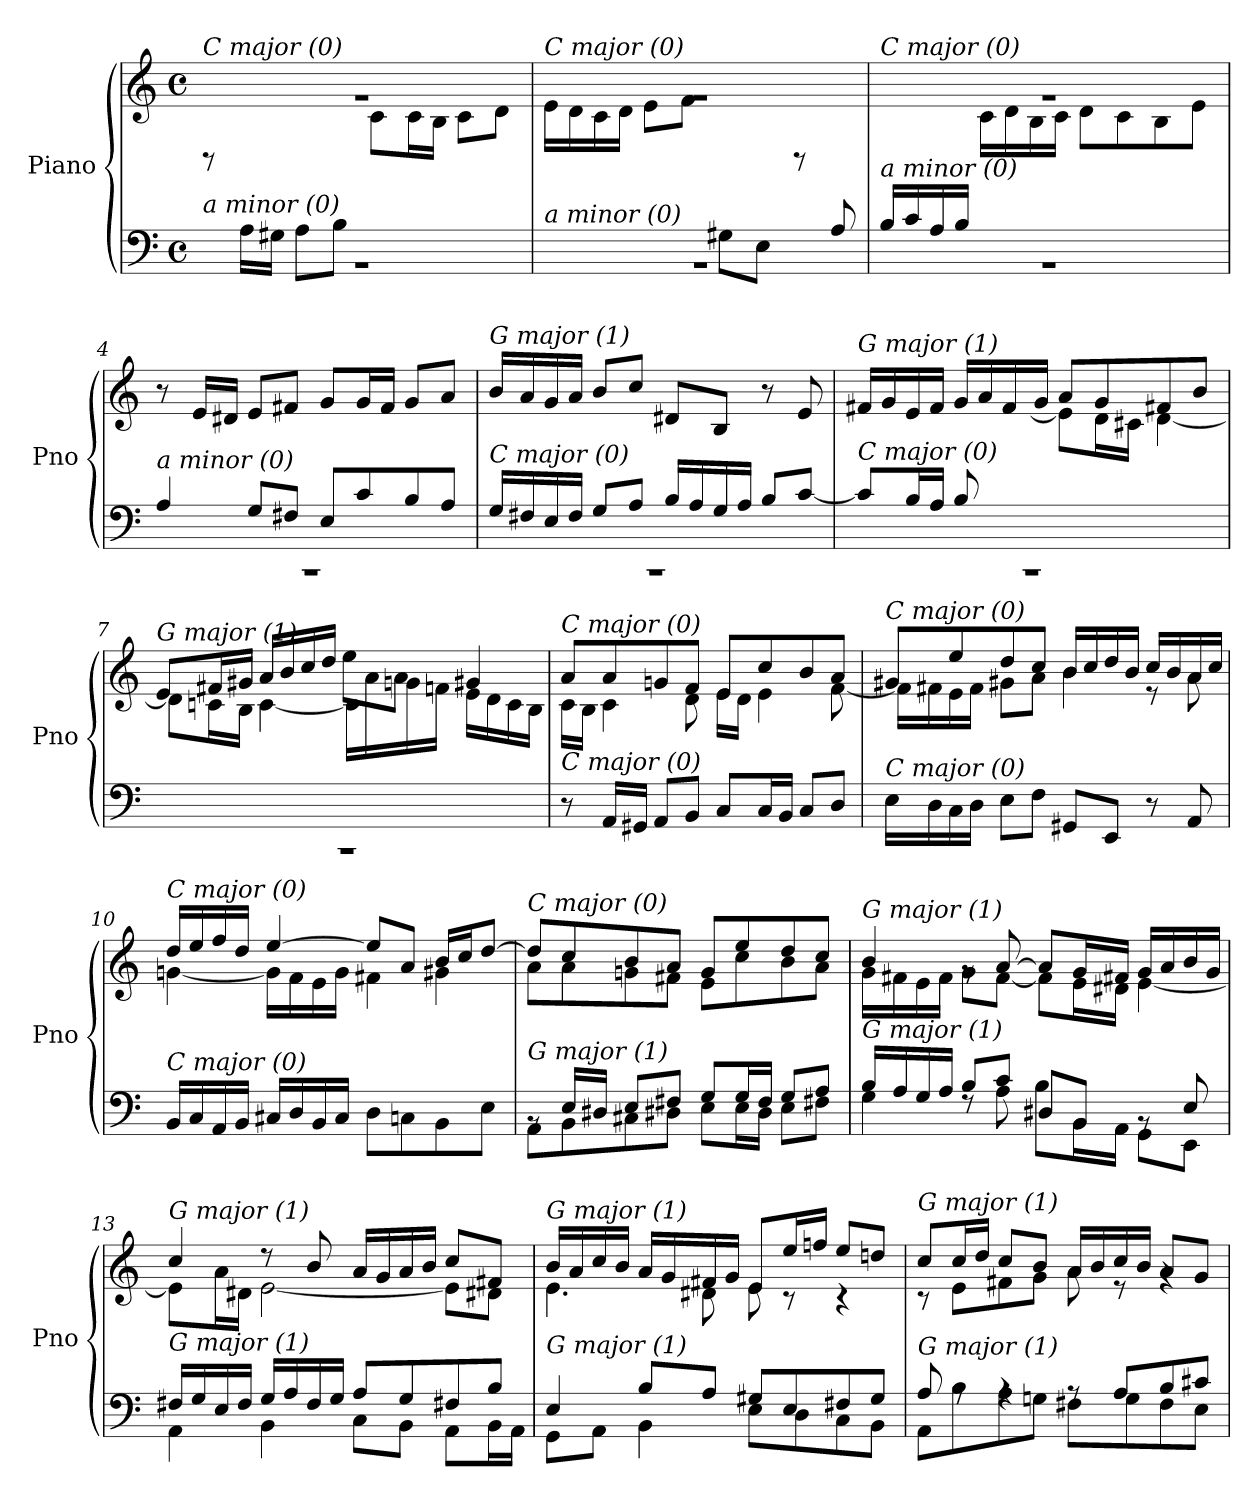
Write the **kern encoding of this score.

**kern	**kern
*part1	*part1
*staff2	*staff1
*I"Piano	*
*I'Pno	*
*clefF4	*clefG2
*k[]	*k[]
*M4/4	*M4/4
*met(c)	*met(c)
=1	=1
*^	*^
!	!	!LO:TX:i:t=C major (0)	!
!LO:TX:i:t=a minor (0)	!	!	!
8ryy	1rBB	1rg	8rBB
16A\LL	.	.	4.ryy
16G#X\JJ	.	.	.
8A\L	.	.	.
8B\J	.	.	.
2ryy	.	.	8c\L
.	.	.	16c\L
.	.	.	16B\JJ
.	.	.	8c\L
.	.	.	8d\J
=2	=2	=2	=2
!	!	!LO:TX:i:t=C major (0)	!
!LO:TX:i:t=a minor (0)	!	!	!
2ryy	1rBB	1rg	16e\LL
.	.	.	16d\
.	.	.	16c\
.	.	.	16d\JJ
.	.	.	8e\L
.	.	.	8f\J
8G#X\L	.	.	4ryy
8E\J	.	.	.
8ryy	.	.	8rBB
8A/	.	.	8ryy
=3	=3	=3	=3
!	!	!LO:TX:i:t=C major (0)	!
!LO:TX:i:t=a minor (0)	!	!	!
16B/LL	1rBB	1rg	4ryy
16c/	.	.	.
16A/	.	.	.
16B/JJ	.	.	.
2.ryy	.	.	16c\LL
.	.	.	16d\
.	.	.	16B\
.	.	.	16c\JJ
.	.	.	8d\L
.	.	.	8c\
.	.	.	8B\
.	.	.	8e\J
!!LO:LB:g=z
=4	=4	=4	=4
!	!	!LO:TX:i:t=G major (1)	!
!LO:TX:i:t=a minor (0)	!	!	!
*	*	*v	*v
1rCC	4A/	8r
.	.	16e/LL
.	.	16d#X/JJ
.	8G/L	8e/L
.	8F#X/J	8f#X/J
.	8E/L	8g/L
.	8c/	16g/L
.	.	16f#/JJ
.	8B/	8g/L
.	8A/J	8a/J
!!LO:LB:g=z
=5	=5	=5
!	!	!LO:TX:i:t=G major (1)
!LO:TX:i:t=C major (0)	!	!
1rCC	16G/LL	16b/LL
.	16F#X/	16a/
.	16E/	16g/
.	16F#/JJ	16a/JJ
.	8G/L	8b/L
.	8A/J	8cc/J
.	16B/LL	8d#X/L
.	16A/	.
.	16G/	8B/J
.	16A/JJ	.
.	8B/L	8r
.	[8c/J	8e/
=6	=6	=6
*	*	*^
!	!	!LO:TX:i:t=G major (1)	!
!LO:TX:i:t=C major (0)	!	!	!
1rCC	8c/L]	16f#X/LL	4.ryy
.	.	16g/	.
.	16B/L	16e/	.
.	16A/JJ	16f#/JJ	.
.	8B/L	16g/LL	.
.	.	16a/	.
.	2ryy	16f#/	[8e\J
.	.	16g/JJ	.
.	.	8a/L	8e\L]
.	.	8g/	16d\L
.	.	.	16c#X\JJ
.	.	8f#X/	[4d\
.	8ryy	8b/J	.
=7	=7	=7	=7
!	!	!LO:TX:i:t=G major (1)	!
!LO:TX:i:t=C major (0)	!	!	!
*v	*v	*	*
1rCC	8e/L	8d\L]
.	16f#X/L	16cn\L
.	16g#X/JJ	16B\JJ
.	16a/LL	[4c\
.	16b/	.
.	16cc/	.
.	16dd/JJ	.
.	8ee\L	16c\LL]
.	.	16a\
.	8a\J	16gn\
.	.	16fn\JJ
.	4g#X/	16e\LL
.	.	16d\
.	.	16c\
.	.	16B\JJ
!!LO:LB:g=z	!!
=8	=8	=8
!	!LO:TX:i:t=C major (0)	!
!LO:TX:i:t=C major (0)	!	!
8r	8a/L	16c\LL
.	.	16B\JJ
16AA/LL	8a/	4c\
16GG#X/JJ	.	.
8AA/L	8gn/	.
8BB/J	8f/J	8d\
8C/L	8e/L	16e\LL
.	.	16d\JJ
16C/L	8cc/	4e\
16BB/JJ	.	.
8C/L	8b/	.
8D/J	8a/J	[8f\
=9	=9	=9
!	!LO:TX:i:t=C major (0)	!
!LO:TX:i:t=C major (0)	!	!
16E\LL	8g#X/L	16f\LL]
16D\	.	16f#X\
16C\	8ee/	16e\
16D\JJ	.	16f#\JJ
8E\L	8dd/	8g#X\L
8F\J	8cc/J	8a\J
8GG#X/L	16b/LL	4b\
.	16cc/	.
8EE/J	16dd/	.
.	16b/JJ	.
8r	16cc/LL	8r
.	16b/	.
8AA/	16a/	8a\
.	16cc/JJ	.
=10	=10	=10
!	!LO:TX:i:t=C major (0)	!
!LO:TX:i:t=C major (0)	!	!
16BB/LL	16dd/LL	[4gn\
16C/	16ee/	.
16AA/	16ff/	.
16BB/JJ	16dd/JJ	.
16C#X/LL	[4ee/	16g\LL]
16D/	.	16f\
16BB/	.	16e\
16C#/JJ	.	16g\JJ
8D\L	8ee/L]	4f#X\
8Cn\	8a/J	.
8BB\	16b/LL	4g#X\
.	16cc/J	.
8E\J	[8dd/J	.
!!LO:LB:g=z	!!
=11	=11	=11
*^	*	*
!	!	!LO:TX:i:t=C major (0)	!
!LO:TX:i:t=G major (1)	!	!	!
8rBB	8AA\L	8dd/L]	8a\L
16E/LL	8BB\	8cc/	8a\
16D#X/JJ	.	.	.
8E/L	8C#X\	8b/	8gn\
8F#X/J	8D#X\J	8a/J	8f#X\J
8G/L	8E\L	8g/L	8e\L
16G/L	16E\L	8ee/	8cc\
16F#/JJ	16D#\JJ	.	.
8G/L	8E\L	8dd/	8b\
8A/J	8F#X\J	8cc/J	8a\J
=12	=12	=12	=12
!	!	!LO:TX:i:t=G major (1)	!
!LO:TX:i:t=G major (1)	!	!	!
16B/LL	4G\	4b/	16g\LL
16A/	.	.	16f#X\
16G/	.	.	16e\
16A/JJ	.	.	16f#\JJ
8B/L	8rF	8rg	8g\L
8c/J	8A\	[8a/	[8f#\J
8D#X/L	8B\L	8a/L]	8f#\L]
8BB/J	16BB\L	16g/L	16e\L
.	16AA\JJ	16f#X/JJ	16d#X\JJ
8rBB	8GG\L	16g/LL	[4e\
.	.	16a/	.
8E/	8EE\J	16b/	.
.	.	16g/JJ	.
=13	=13	=13	=13
!	!	!LO:TX:i:t=G major (1)	!
!LO:TX:i:t=G major (1)	!	!	!
16F#X/LL	4AA\	4cc/	8e\L]
16G/	.	.	.
16E/	.	.	16a\L
16F#/JJ	.	.	16d#X\JJ
16G/LL	4BB\	8r	[2e\
16A/	.	.	.
16F#/	.	8b/	.
16G/JJ	.	.	.
8A/L	8C\L	16a/LL	.
.	.	16g/	.
8G/	8BB\J	16a/	.
.	.	16b/JJ	.
8F#X/	8AA\L	8cc/L	8e\L]
8B/J	16BB\L	8f#X/J	8d#X\J
.	16AA\JJ	.	.
!!LO:PB:g=z	!!
=14	=14	=14	=14
!	!	!LO:TX:i:t=G major (1)	!
!LO:TX:i:t=G major (1)	!	!	!
4E/	8GG\L	16b/LL	4.e\
.	.	16a/	.
.	8AA\J	16cc/	.
.	.	16b/JJ	.
8B/L	4BB\	16a/LL	.
.	.	16g/	.
8A/J	.	16f#X/	8d#X\
.	.	16g/JJ	.
8G#X/L	8E\L	8e/L	8e\
8E/	8D\	16ee/L	8r
.	.	16ffn/JJ	.
8F#X/	8C\	8ee/L	4r
8G#/J	8BB\J	8ddn/J	.
=15	=15	=15	=15
!	!	!LO:TX:i:t=G major (1)	!
!LO:TX:i:t=G major (1)	!	!	!
8A/	8AA\L	8cc/L	8r
8rA	8B\	16cc/L	8e\L
.	.	16dd/JJ	.
4rA	8A\	8cc/L	8f#X\
.	8Gn\J	8b/J	8g\J
8rA	8F#X\L	16a/LL	8a\
.	.	16b/	.
8A/L	8G\	16cc/	8r
.	.	16b/JJ	.
8B/	8F#\	8a/L	4rg
8c#X/J	8E\J	8g/J	.
*v	*v	*	*
*	*v	*v
=	=
*-	*-
